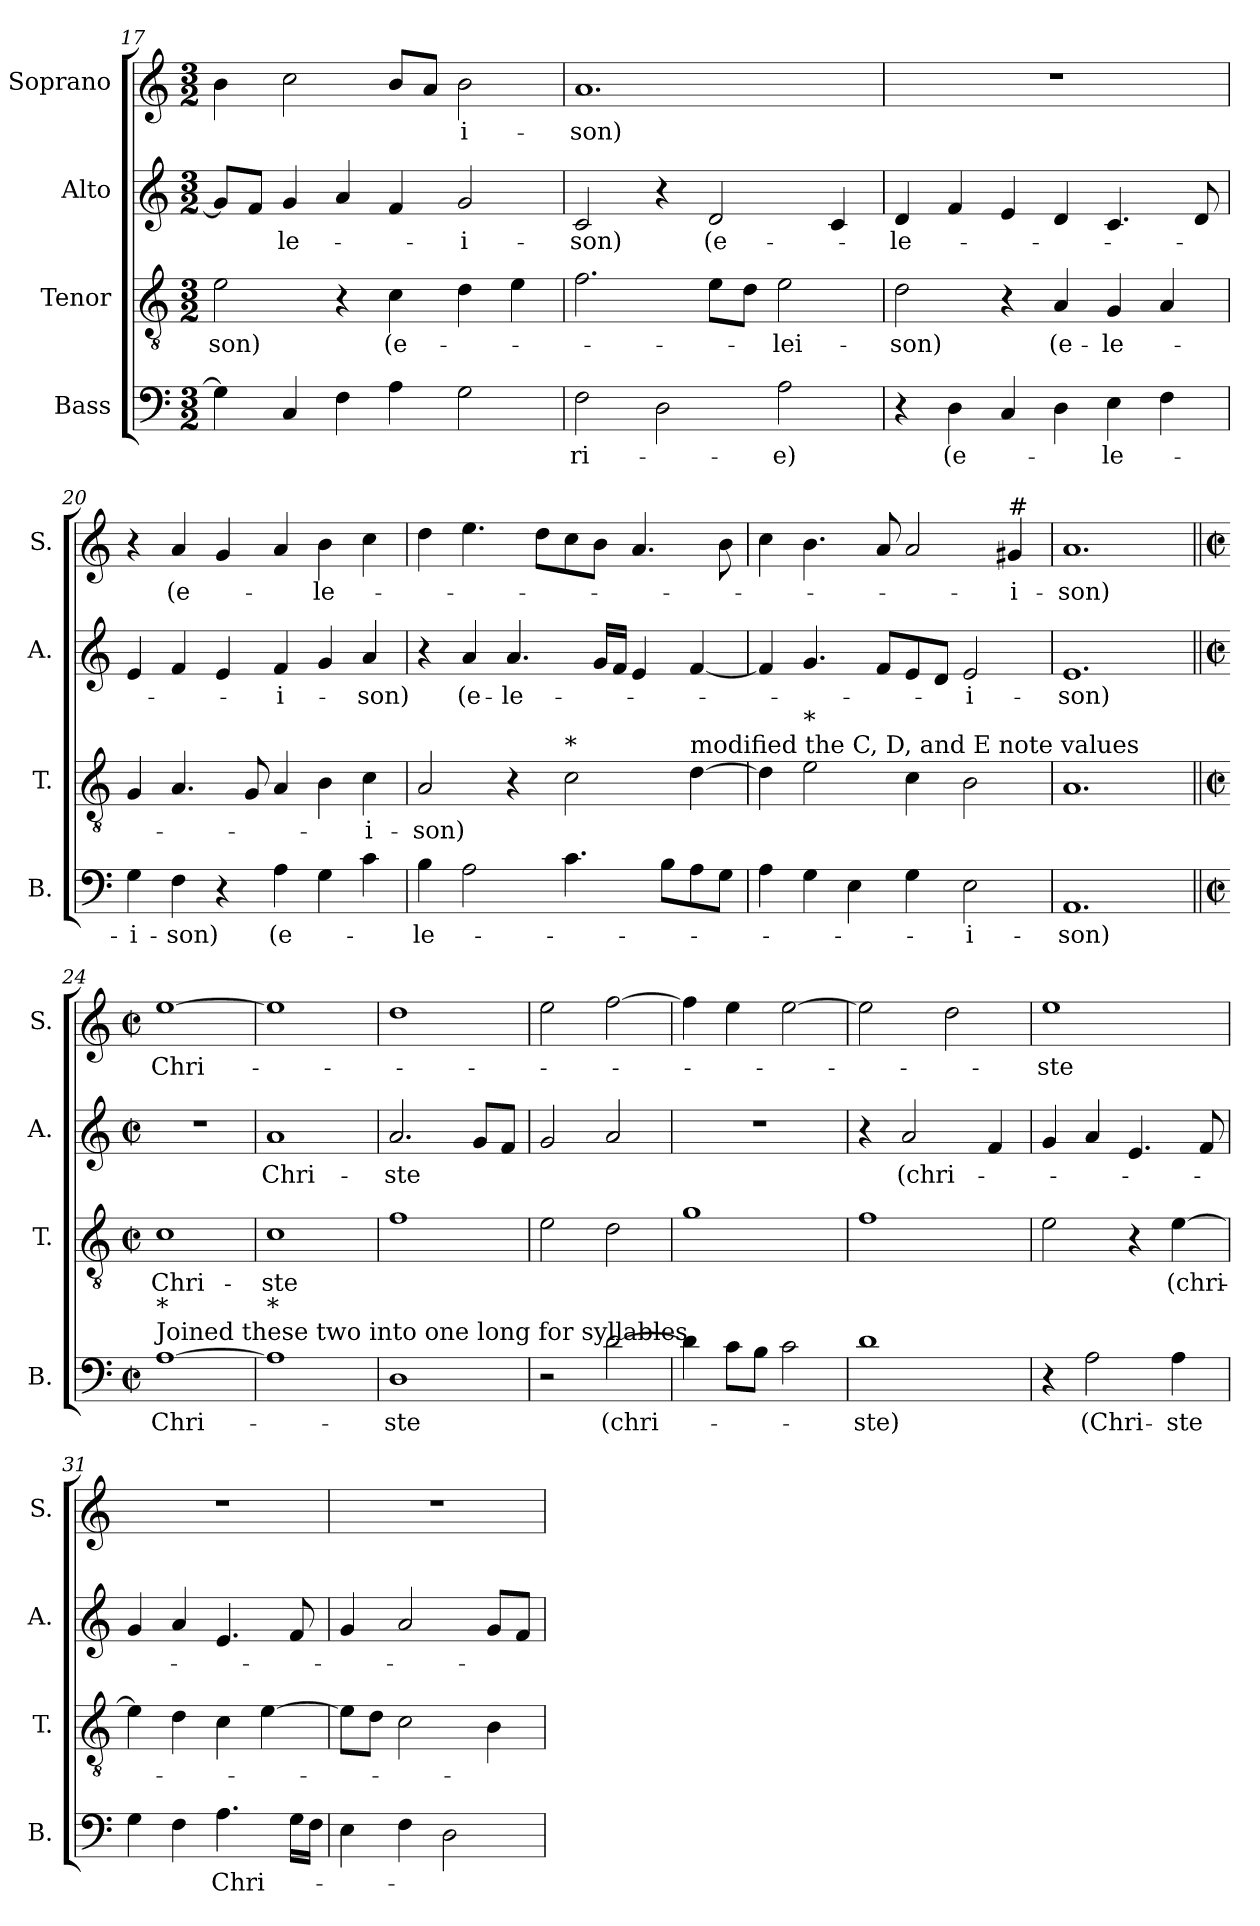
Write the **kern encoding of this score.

**kern	**text	**kern	**text	**kern	**text	**kern	**text
*part4	*part4	*part3	*part3	*part2	*part2	*part1	*part1
*staff4	*staff4	*staff3	*staff3	*staff2	*staff2	*staff1	*staff1
*I"Bass	*	*I"Tenor	*	*I"Alto	*	*I"Soprano	*
*I'B.	*	*I'T.	*	*I'A.	*	*I'S.	*
*clefF4	*	*clefGv2	*	*clefG2	*	*clefG2	*
*k[]	*	*k[]	*	*k[]	*	*k[]	*
*M3/2	*	*M3/2	*	*M3/2	*	*M3/2	*
=17	=17	=17	=17	=17	=17	=17	=17
!	!	!	!LO:LY:b	!	!	!	!
4G\]	.	2e\	-son)	8g/L]	.	4b\	.
.	.	.	.	8f/J	.	.	.
!	!	!	!	!	!LO:LY:b	!	!
4C/	.	.	.	4g/	-le-	2cc\	.
4F\	.	4r	.	4a/	.	.	.
!	!	!	!LO:LY:b	!	!	!	!
4A\	.	4c\	(e-	4f/	.	8b/L	.
.	.	.	.	.	.	8a/J	.
!	!	!	!	!	!LO:LY:b	!	!LO:LY:b
2G\	.	4d\	.	2g/	-i-	2b\	-i-
.	.	4e\	.	.	.	.	.
=18	=18	=18	=18	=18	=18	=18	=18
!	!LO:LY:b	!	!	!	!LO:LY:b	!	!LO:LY:b
2F\	-ri-	2.f\	.	2c/	-son)	1.a	-son)
2D\	.	.	.	4r	.	.	.
!	!	!	!	!	!LO:LY:b	!	!
.	.	8e\L	.	2d/	(e-	.	.
.	.	8d\J	.	.	.	.	.
!	!LO:LY:b	!	!LO:LY:b	!	!	!	!
2A\	-e)	2e\	lei-	.	.	.	.
.	.	.	.	4c/	.	.	.
=19	=19	=19	=19	=19	=19	=19	=19
!	!	!	!LO:LY:b	!	!LO:LY:b	!	!
4r	.	2d\	-son)	4d/	-le-	1.r	.
!	!LO:LY:b	!	!	!	!	!	!
4D\	(e-	.	.	4f/	.	.	.
4C/	.	4r	.	4e/	.	.	.
!	!	!	!LO:LY:b	!	!	!	!
4D\	.	4A/	(e-	4d/	.	.	.
!	!LO:LY:b	!	!LO:LY:b	!	!	!	!
4E\	-le-	4G/	-le-	4.c/	.	.	.
4F\	.	4A/	.	.	.	.	.
.	.	.	.	8d/	.	.	.
=20	=20	=20	=20	=20	=20	=20	=20
!	!LO:LY:b	!	!	!	!	!	!
4G\	i-	4G/	.	4e/	.	4r	.
!	!LO:LY:b	!	!	!	!	!	!LO:LY:b
4F\	-son)	4.A/	.	4f/	.	4a/	(e-
4r	.	.	.	4e/	.	4g/	.
.	.	8G/	.	.	.	.	.
!	!LO:LY:b	!	!	!	!LO:LY:b	!	!
4A\	(e-	4A/	.	4f/	-i-	4a/	.
!	!	!	!	!	!	!	!LO:LY:b
4G\	.	4B\	.	4g/	.	4b\	-le-
!	!	!	!LO:LY:b	!	!LO:LY:b	!	!
4c\	.	4c\	-i-	4a/	-son)	4cc\	.
=21	=21	=21	=21	=21	=21	=21	=21
!	!LO:LY:b	!	!LO:LY:b	!	!	!	!
4B\	le-	2A/	-son)	4r	.	4dd\	.
!	!	!	!	!	!LO:LY:b	!	!
2A\	.	.	.	4a/	(e-	4.ee\	.
!	!	!	!	!	!LO:LY:b	!	!
.	.	4r	.	4.a/	-le-	.	.
.	.	.	.	.	.	8dd\L	.
!	!	!LO:TX:a:t=*	!	!	!	!	!
4.c\	.	2c\	.	.	.	8cc\	.
.	.	.	.	16g/LL	.	8b\J	.
.	.	.	.	16f/JJ	.	.	.
.	.	.	.	4e/	.	4.a/	.
8B\L	.	.	.	.	.	.	.
!	!	!LO:TX:a:t=modified the C, D, and E note values	!	!	!	!	!
8A\	.	[4d\	.	[4f/	.	.	.
8G\J	.	.	.	.	.	8b\	.
=22	=22	=22	=22	=22	=22	=22	=22
4A\	.	4d\]	.	4f/]	.	4cc\	.
!	!	!LO:TX:a:t=*	!	!	!	!	!
4G\	.	2e\	.	4.g/	.	4.b\	.
4E\	.	.	.	.	.	.	.
.	.	.	.	8f/L	.	8a/	.
4G\	.	4c\	.	8e/	.	2a/	.
.	.	.	.	8d/J	.	.	.
!	!LO:LY:b	!	!	!	!LO:LY:b	!	!
2E\	-i-	2B\	.	2e/	-i-	.	.
!	!	!	!	!	!	!LO:TX:a:t=#	!
!	!	!	!	!	!	!	!LO:LY:b
.	.	.	.	.	.	4g#X/	-i-
=23	=23	=23	=23	=23	=23	=23	=23
!	!LO:LY:b	!	!	!	!LO:LY:b	!	!LO:LY:b
1.AA	-son)	1.A	.	1.e	-son)	1.a	-son)
=24||	=24||	=24||	=24||	=24||	=24||	=24||	=24||
*M2/2	*	*M2/2	*	*M2/2	*	*M2/2	*
*met(c|)	*	*met(c|)	*	*met(c|)	*	*met(c|)	*
!LO:TX:a:t=Joined these two into one long for syllables	!	!	!	!	!	!	!
!LO:TX:a:t=*	!	!	!	!	!	!	!
!	!LO:LY:b	!	!LO:LY:b	!	!	!	!LO:LY:b
[1A	Chri-	1c	Chri-	1r	.	[1ee	Chri-
=25	=25	=25	=25	=25	=25	=25	=25
!LO:TX:a:t=*	!	!	!	!	!	!	!
!	!	!	!LO:LY:b	!	!LO:LY:b	!	!
1A]	.	1c	-ste	1a	Chri-	1ee]	.
=26	=26	=26	=26	=26	=26	=26	=26
!	!LO:LY:b	!	!	!	!LO:LY:b	!	!
1D	-ste	1f	.	2.a/	-ste	1dd	.
.	.	.	.	8g/L	.	.	.
.	.	.	.	8f/J	.	.	.
=27	=27	=27	=27	=27	=27	=27	=27
2r	.	2e\	.	2g/	.	2ee\	.
!	!LO:LY:b	!	!	!	!	!	!
[2d\	(chri-	2d\	.	2a/	.	[2ff\	.
=28	=28	=28	=28	=28	=28	=28	=28
4d\]	.	1g	.	1r	.	4ff\]	.
8c\L	.	.	.	.	.	4ee\	.
8B\J	.	.	.	.	.	.	.
2c\	.	.	.	.	.	[2ee\	.
=29	=29	=29	=29	=29	=29	=29	=29
!	!LO:LY:b	!	!	!	!	!	!
1d	-ste)	1f	.	4r	.	2ee\]	.
!	!	!	!	!	!LO:LY:b	!	!
.	.	.	.	2a/	(chri-	.	.
.	.	.	.	.	.	2dd\	.
.	.	.	.	4f/	.	.	.
=30	=30	=30	=30	=30	=30	=30	=30
!	!	!	!	!	!	!	!LO:LY:b
4r	.	2e\	.	4g/	.	1ee	-ste
!	!LO:LY:b	!	!	!	!	!	!
2A\	(Chri-	.	.	4a/	.	.	.
.	.	4r	.	4.e/	.	.	.
!	!LO:LY:b	!	!LO:LY:b	!	!	!	!
4A\	-ste	[4e\	(chri-	.	.	.	.
.	.	.	.	8f/	.	.	.
=31	=31	=31	=31	=31	=31	=31	=31
4G\	.	4e\]	.	4g/	.	1r	.
4F\	.	4d\	.	4a/	.	.	.
!	!LO:LY:b	!	!	!	!	!	!
4.A\	Chri-	4c\	.	4.e/	.	.	.
.	.	[4e\	.	.	.	.	.
16G\LL	.	.	.	8f/	.	.	.
16F\JJ	.	.	.	.	.	.	.
=32	=32	=32	=32	=32	=32	=32	=32
4E\	.	8e\L]	.	4g/	.	1r	.
.	.	8d\J	.	.	.	.	.
4F\	.	2c\	.	2a/	.	.	.
2D\	.	.	.	.	.	.	.
.	.	4B\	.	8g/L	.	.	.
.	.	.	.	8f/J	.	.	.
=	=	=	=	=	=	=	=
*-	*-	*-	*-	*-	*-	*-	*-
